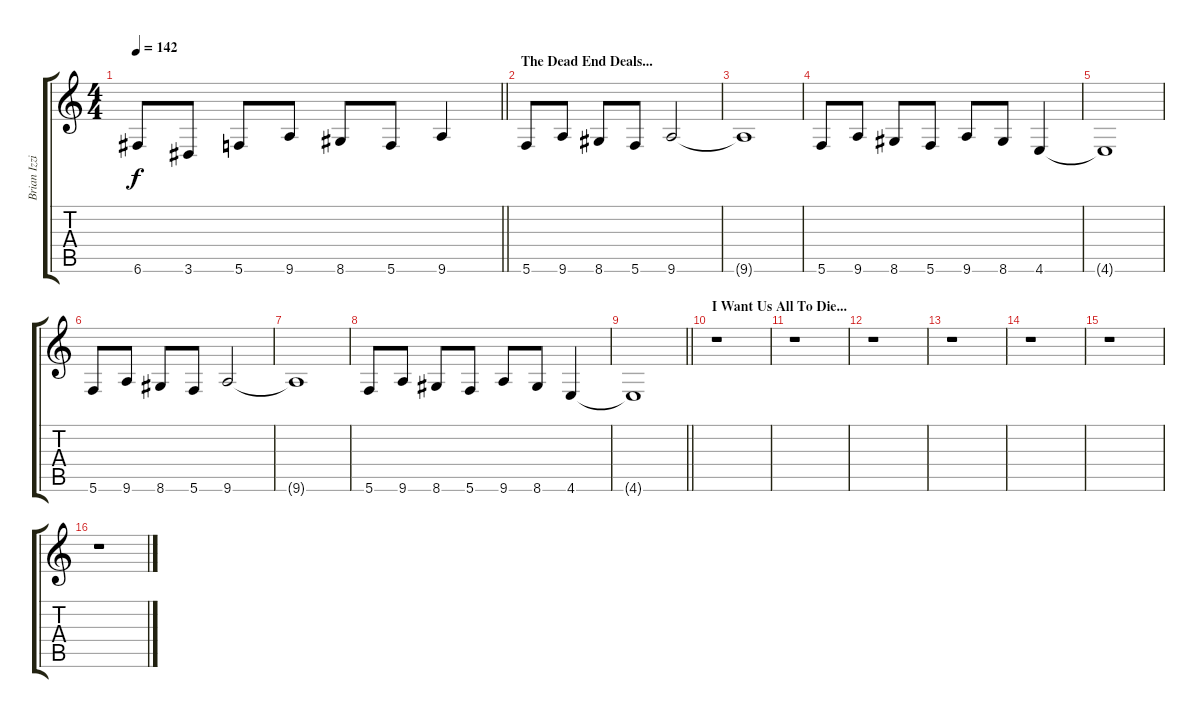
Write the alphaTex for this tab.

\track ("Brian Izzi" "Brian Izzi") {instrument distortionguitar}
\staff {score tabs}
\tuning (D4 A3 F3 C3 G2 C2) {hide}
\ts (4 4)
\tempo 142
\clef g2
\barLineRight lightlight
\ks c
6.6.8{dy f} 3.6.8 5.6.8 9.6.8 8.6.8 5.6.8 9.6.4 |
\section ("" "The Dead End Deals...")
5.6.8 9.6.8 8.6.8 5.6.8 9.6.2 |
9.6{t}.1 |
5.6.8 9.6.8 8.6.8 5.6.8 9.6.8 8.6.8 4.6.4 |
4.6{t}.1 |
5.6.8 9.6.8 8.6.8 5.6.8 9.6.2 |
9.6{t}.1 |
5.6.8 9.6.8 8.6.8 5.6.8 9.6.8 8.6.8 4.6.4 |
\barLineRight lightlight
4.6{t}.1 |
\section ("" "I Want Us All To Die...")
r.1 |
r.1 |
r.1 |
r.1 |
r.1 |
r.1 |
r.1
